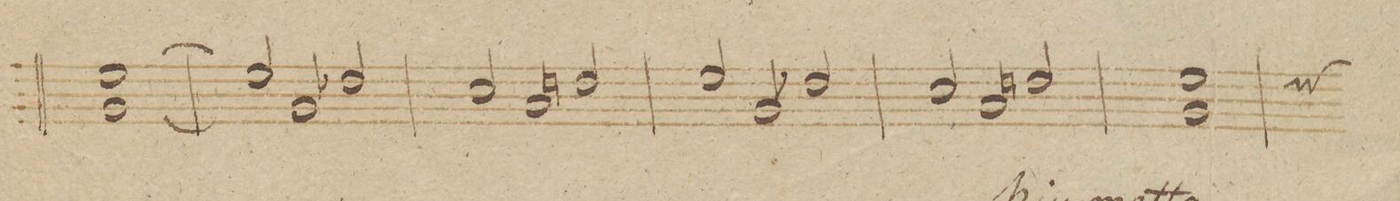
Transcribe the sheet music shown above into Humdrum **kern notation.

**kern	**dynam
*I"Viola.	*
*clefC3	*
*k[b-]	*
*met(c)	*
*M4/4	*
[>1f [<1A	.
=152	=152
*^	*
2f/]	1A]	.
2e-X/	.	.
=153	=153	=153
2d/	1B-	.
2en/	.	.
=154	=154	=154
2f/	1A	.
2e-X/	.	.
=155	=155	=155
2d/	1B-	.
2en/	.	.
*v	*v	*
=156	=156
1f 1A	.
*custos:e	*
=157	=157
*-	*-
